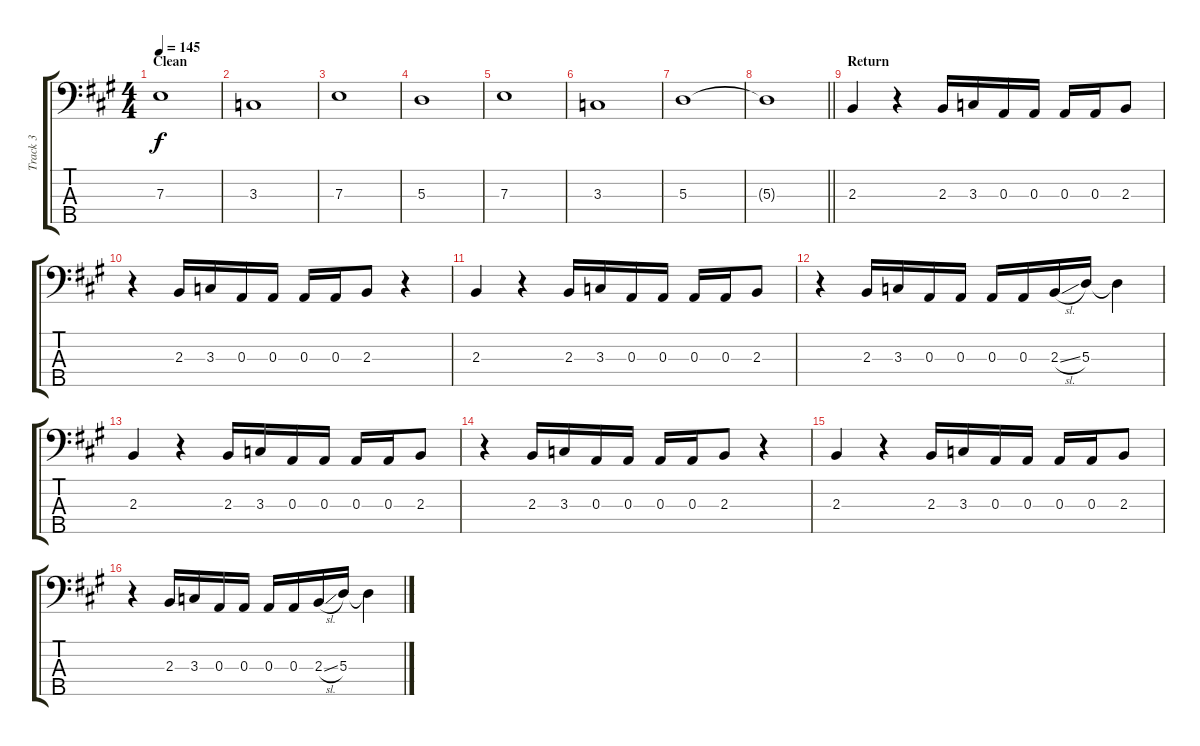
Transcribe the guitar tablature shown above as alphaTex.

\track ("Track 3" "Track 3") {instrument electricbassfinger}
\staff {score tabs}
\tuning (G2 D2 A1 E1 B0) {hide}
\ts (4 4)
\section ("" "Clean")
\tempo 145
\clef f4
\ks a
7.3.1{dy f} |
3.3.1 |
7.3.1 |
5.3.1 |
7.3.1 |
3.3.1 |
5.3.1 |
\barLineRight lightlight
5.3{t}.1 |
\section ("" "Return")
2.3.4 r.4 2.3.16 3.3.16 0.3.16 0.3.16 0.3.16 0.3.16 2.3.8 |
r.4 2.3.16 3.3.16 0.3.16 0.3.16 0.3.16 0.3.16 2.3.8 r.4 |
2.3.4 r.4 2.3.16 3.3.16 0.3.16 0.3.16 0.3.16 0.3.16 2.3.8 |
r.4 2.3.16 3.3.16 0.3.16 0.3.16 0.3.16 0.3.16 2.3{sl}.16 5.3.16 5.3{t}.4 |
2.3.4 r.4 2.3.16 3.3.16 0.3.16 0.3.16 0.3.16 0.3.16 2.3.8 |
r.4 2.3.16 3.3.16 0.3.16 0.3.16 0.3.16 0.3.16 2.3.8 r.4 |
2.3.4 r.4 2.3.16 3.3.16 0.3.16 0.3.16 0.3.16 0.3.16 2.3.8 |
r.4 2.3.16 3.3.16 0.3.16 0.3.16 0.3.16 0.3.16 2.3{sl}.16 5.3.16 5.3{t}.4
